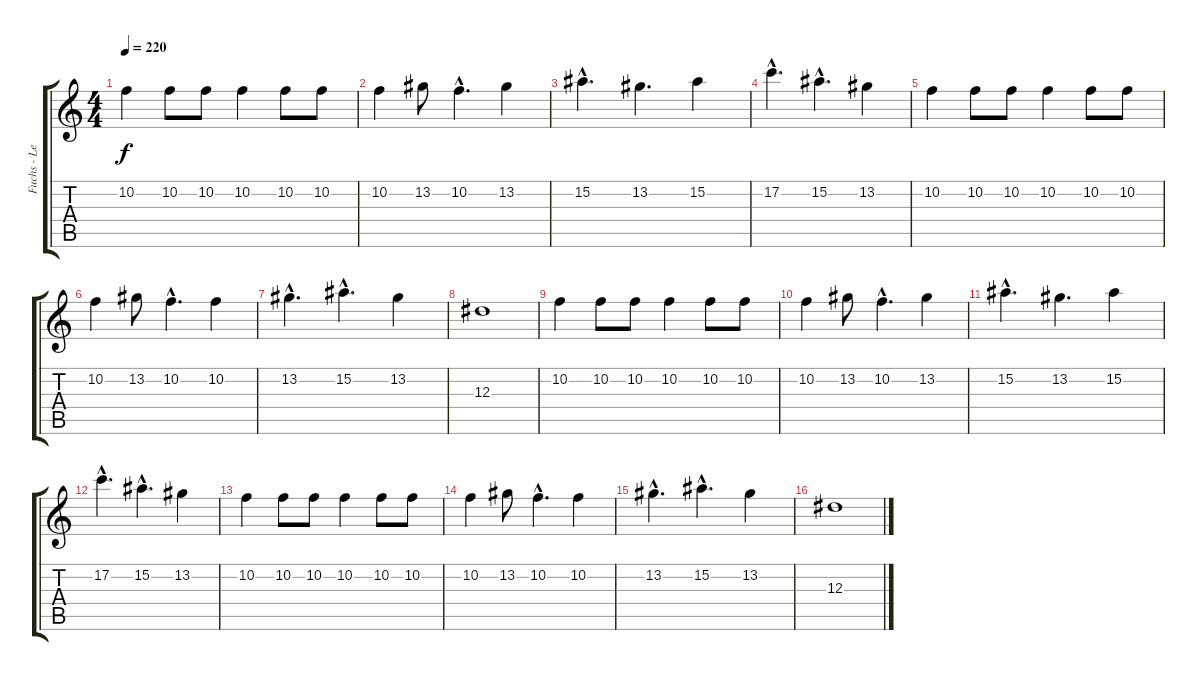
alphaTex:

\track ("Fuchs - Lead Guitar" "Fuchs - Le") {instrument overdrivenguitar}
\staff {score tabs}
\tuning (C4 G3 Eb3 Bb2 F2 C2) {hide}
\ts (4 4)
\tempo 220
\clef g2
\ks c
10.2.4{dy f} 10.2.8 10.2.8 10.2.4 10.2.8 10.2.8 |
10.2.4 13.2.8 10.2{hac}.4{d} 13.2.4 |
15.2{hac}.4{d} 13.2.4{d} 15.2.4 |
17.2{hac}.4{d} 15.2{hac}.4{d} 13.2.4 |
10.2.4 10.2.8 10.2.8 10.2.4 10.2.8 10.2.8 |
10.2.4 13.2.8 10.2{hac}.4{d} 10.2.4 |
13.2{hac}.4{d} 15.2{hac}.4{d} 13.2.4 |
12.3.1 |
10.2.4 10.2.8 10.2.8 10.2.4 10.2.8 10.2.8 |
10.2.4 13.2.8 10.2{hac}.4{d} 13.2.4 |
15.2{hac}.4{d} 13.2.4{d} 15.2.4 |
17.2{hac}.4{d} 15.2{hac}.4{d} 13.2.4 |
10.2.4 10.2.8 10.2.8 10.2.4 10.2.8 10.2.8 |
10.2.4 13.2.8 10.2{hac}.4{d} 10.2.4 |
13.2{hac}.4{d} 15.2{hac}.4{d} 13.2.4 |
12.3.1
